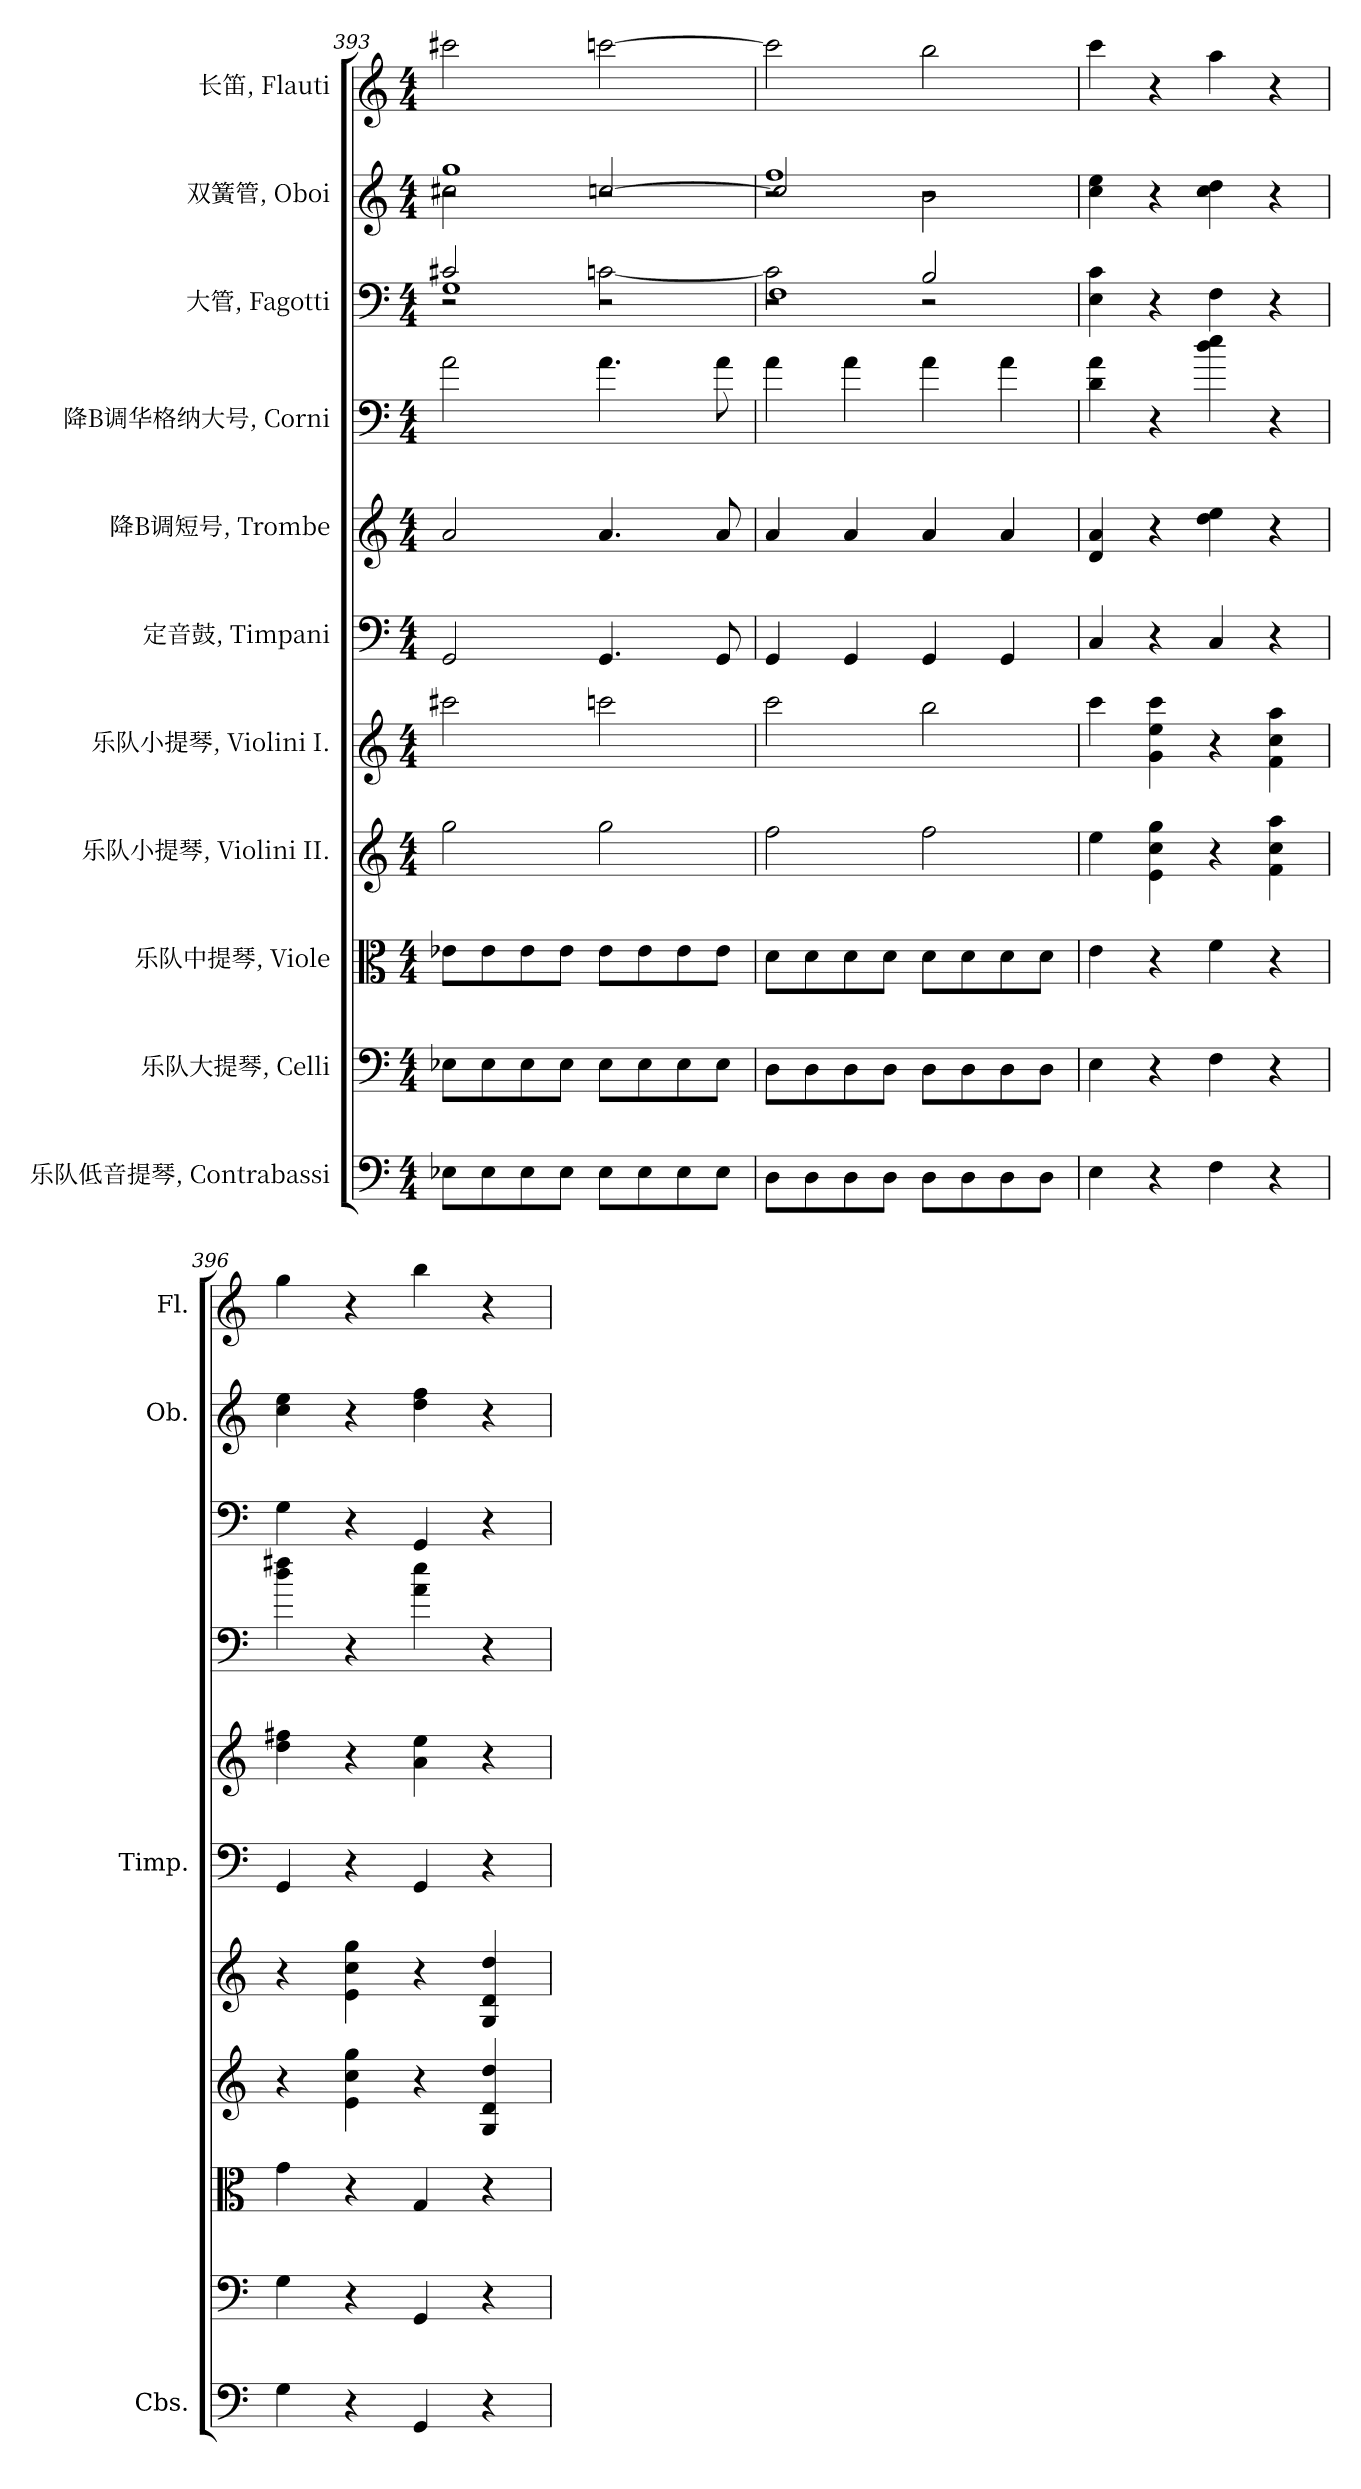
**kern	**kern	**kern	**kern	**kern	**kern	**kern	**kern	**kern	**kern	**kern
*part11	*part10	*part9	*part8	*part7	*part6	*part5	*part4	*part3	*part2	*part1
*staff11	*staff10	*staff9	*staff8	*staff7	*staff6	*staff5	*staff4	*staff3	*staff2	*staff1
*I"乐队低音提琴, Contrabassi	*I"乐队大提琴, Celli	*I"乐队中提琴, Viole	*I"乐队小提琴, Violini II.	*I"乐队小提琴, Violini I.	*I"定音鼓, Timpani	*I"降B调短号, Trombe	*I"降B调华格纳大号, Corni	*I"大管, Fagotti	*I"双簧管, Oboi	*I"长笛, Flauti
*I'Cbs.	*	*	*	*	*I'Timp.	*	*	*	*I'Ob.	*I'Fl.
*clefF4	*clefF4	*clefC3	*clefG2	*clefG2	*clefF4	*clefG2	*clefF4	*clefF4	*clefG2	*clefG2
*ITrd7c12	*	*	*	*	*	*ITrd1c2	*ITrd1c2	*	*	*
*k[]	*k[]	*k[]	*k[]	*k[]	*k[]	*k[b-e-]	*k[b-e-]	*k[]	*k[]	*k[]
*M4/4	*M4/4	*M4/4	*M4/4	*M4/4	*M4/4	*M4/4	*M4/4	*M4/4	*M4/4	*M4/4
=393	=393	=393	=393	=393	=393	=393	=393	=393	=393	=393
*	*	*	*	*	*	*	*	*^	*^	*
*	*	*	*	*	*	*	*	*	*^	*	*^	*
8EE-X\L	8E-X\L	8e-X\L	2gg\	2ccc#X\	2GG/	2g/	2g\	2c#X/	2r	1G	1gg	2cc#X\	2r	2ccc#X\
8EE-\	8E-\	8e-\	.	.	.	.	.	.	.	.	.	.	.	.
8EE-\	8E-\	8e-\	.	.	.	.	.	.	.	.	.	.	.	.
8EE-\J	8E-\J	8e-\J	.	.	.	.	.	.	.	.	.	.	.	.
8EE-\L	8E-\L	8e-\L	2gg\	2cccn\	4.GG/	4.g/	4.g\	2r	[2cn\	.	.	2r	[2ccn/	[2cccn\
8EE-\	8E-\	8e-\	.	.	.	.	.	.	.	.	.	.	.	.
8EE-\	8E-\	8e-\	.	.	.	.	.	.	.	.	.	.	.	.
8EE-\J	8E-\J	8e-\J	.	.	8GG/	8g/	8g\	.	.	.	.	.	.	.
=394	=394	=394	=394	=394	=394	=394	=394	=394	=394	=394	=394	=394	=394	=394
8DD\L	8D\L	8d\L	2ff\	2ccc\	4GG/	4g/	4g\	2r	2c\]	1F	1ff	2r	2cc/]	2ccc\]
8DD\	8D\	8d\	.	.	.	.	.	.	.	.	.	.	.	.
8DD\	8D\	8d\	.	.	4GG/	4g/	4g\	.	.	.	.	.	.	.
8DD\J	8D\J	8d\J	.	.	.	.	.	.	.	.	.	.	.	.
8DD\L	8D\L	8d\L	2ff\	2bb\	4GG/	4g/	4g\	2B/	2r	.	.	2b\	2r	2bb\
8DD\	8D\	8d\	.	.	.	.	.	.	.	.	.	.	.	.
8DD\	8D\	8d\	.	.	4GG/	4g/	4g\	.	.	.	.	.	.	.
8DD\J	8D\J	8d\J	.	.	.	.	.	.	.	.	.	.	.	.
*	*	*	*	*	*	*	*	*v	*v	*v	*	*	*	*
*	*	*	*	*	*	*	*	*	*v	*v	*v	*
!!LO:PB:g=z
=395	=395	=395	=395	=395	=395	=395	=395	=395	=395	=395
4EE\	4E\	4e\	4ee\	4ccc\	4C/	4c/ 4g/	4c\ 4g\	4E\ 4c\	4cc\ 4ee\	4ccc\
4r	4r	4r	4e\ 4cc\ 4gg\	4g\ 4ee\ 4ccc\	4r	4r	4r	4r	4r	4r
4FF\	4F\	4f\	4r	4r	4C/	4cc\ 4dd\	4cc\ 4dd\	4F\	4cc\ 4dd\	4aa\
4r	4r	4r	4f\ 4cc\ 4aa\	4f\ 4cc\ 4aa\	4r	4r	4r	4r	4r	4r
=396	=396	=396	=396	=396	=396	=396	=396	=396	=396	=396
4GG\	4G\	4g\	4r	4r	4GG/	4cc\ 4een\	4cc\ 4een\	4G\	4cc\ 4ee\	4gg\
4r	4r	4r	4e\ 4cc\ 4gg\	4e\ 4cc\ 4gg\	4r	4r	4r	4r	4r	4r
4GGG/	4GG/	4G/	4r	4r	4GG/	4g\ 4dd\	4g\ 4dd\	4GG/	4dd\ 4ff\	4bb\
4r	4r	4r	4G/ 4d/ 4dd/	4G/ 4d/ 4dd/	4r	4r	4r	4r	4r	4r
=	=	=	=	=	=	=	=	=	=	=
*-	*-	*-	*-	*-	*-	*-	*-	*-	*-	*-
